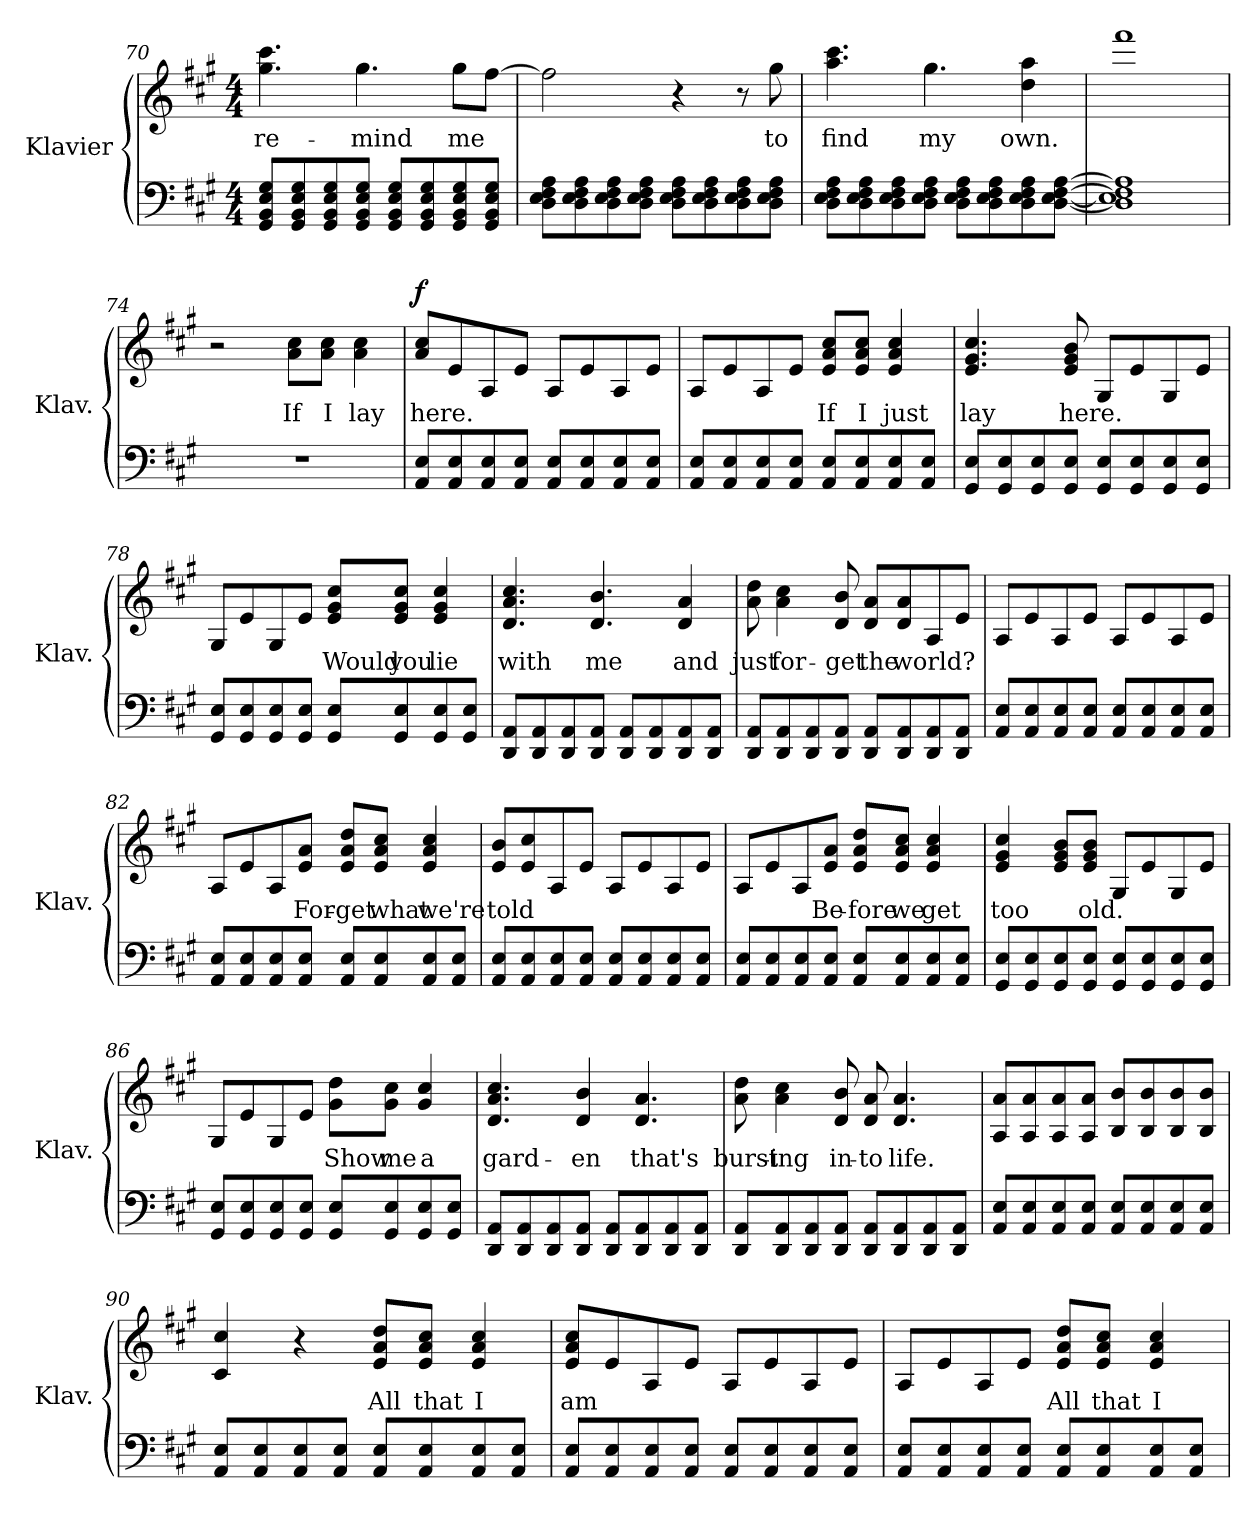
**kern	**kern	**text	**dynam
*part1	*part1	*part1	*part1
*staff2	*staff1	*staff1	*staff1/2
*I"Klavier	*	*	*
*I'Klav.	*	*	*
!!LO:LB:g=z
*clefF4	*clefG2	*	*
*k[f#c#g#]	*k[f#c#g#]	*	*
*M4/4	*M4/4	*	*
=70	=70	=70	=70
8GG#/ 8BB/ 8E/ 8G#/L	4.gg#\ 4.ccc#\	re-	.
8GG#/ 8BB/ 8E/ 8G#/	.	.	.
8GG#/ 8BB/ 8E/ 8G#/	.	.	.
8GG#/ 8BB/ 8E/ 8G#/J	4.gg#\	-mind	.
8GG#/ 8BB/ 8E/ 8G#/L	.	.	.
8GG#/ 8BB/ 8E/ 8G#/	.	.	.
8GG#/ 8BB/ 8E/ 8G#/	8gg#\L	me	.
8GG#/ 8BB/ 8E/ 8G#/J	[8ff#\J	.	.
=71	=71	=71	=71
8D\ 8E\ 8F#\ 8A\L	2ff#\]	.	.
8D\ 8E\ 8F#\ 8A\	.	.	.
8D\ 8E\ 8F#\ 8A\	.	.	.
8D\ 8E\ 8F#\ 8A\J	.	.	.
8D\ 8E\ 8F#\ 8A\L	4r	.	.
8D\ 8E\ 8F#\ 8A\	.	.	.
8D\ 8E\ 8F#\ 8A\	8r	.	.
8D\ 8E\ 8F#\ 8A\J	8gg#\	to	.
=72	=72	=72	=72
8D\ 8E\ 8F#\ 8A\L	4.aa\ 4.ccc#\	find	.
8D\ 8E\ 8F#\ 8A\	.	.	.
8D\ 8E\ 8F#\ 8A\	.	.	.
8D\ 8E\ 8F#\ 8A\J	4.gg#\	my	.
8D\ 8E\ 8F#\ 8A\L	.	.	.
8D\ 8E\ 8F#\ 8A\	.	.	.
8D\ 8E\ 8F#\ 8A\	4dd\ 4aa\	own.	.
[8D\ [8E\ [8F#\ [8A\J	.	.	.
=73	=73	=73	=73
1D] 1E] 1F#] 1A]	1fff#	.	.
!!LO:LB:g=z
=74	=74	=74	=74
1r	2r	.	.
.	8a\ 8cc#\L	If	.
.	8a\ 8cc#\J	I	.
.	4a\ 4cc#\	lay	.
=75	=75	=75	=75
!	!	!	!LO:DY:b
8AA/ 8E/L	8a/ 8cc#/L	here.	f
8AA/ 8E/	8e/	.	.
8AA/ 8E/	8A/	.	.
8AA/ 8E/J	8e/J	.	.
8AA/ 8E/L	8A/L	.	.
8AA/ 8E/	8e/	.	.
8AA/ 8E/	8A/	.	.
8AA/ 8E/J	8e/J	.	.
=76	=76	=76	=76
8AA/ 8E/L	8A/L	.	.
8AA/ 8E/	8e/	.	.
8AA/ 8E/	8A/	.	.
8AA/ 8E/J	8e/J	.	.
8AA/ 8E/L	8e/ 8a/ 8cc#/L	If	.
8AA/ 8E/	8e/ 8a/ 8cc#/J	I	.
8AA/ 8E/	4e/ 4a/ 4cc#/	just	.
8AA/ 8E/J	.	.	.
=77	=77	=77	=77
8GG#/ 8E/L	4.e/ 4.g#/ 4.cc#/	lay	.
8GG#/ 8E/	.	.	.
8GG#/ 8E/	.	.	.
8GG#/ 8E/J	8e/ 8g#/ 8b/	here.	.
8GG#/ 8E/L	8G#/L	.	.
8GG#/ 8E/	8e/	.	.
8GG#/ 8E/	8G#/	.	.
8GG#/ 8E/J	8e/J	.	.
!!LO:LB:g=z
=78	=78	=78	=78
8GG#/ 8E/L	8G#/L	.	.
8GG#/ 8E/	8e/	.	.
8GG#/ 8E/	8G#/	.	.
8GG#/ 8E/J	8e/J	.	.
8GG#/ 8E/L	8e/ 8g#/ 8cc#/L	Would	.
8GG#/ 8E/	8e/ 8g#/ 8cc#/J	you	.
8GG#/ 8E/	4e/ 4g#/ 4cc#/	lie	.
8GG#/ 8E/J	.	.	.
=79	=79	=79	=79
8DD/ 8AA/L	4.d/ 4.a/ 4.cc#/	with	.
8DD/ 8AA/	.	.	.
8DD/ 8AA/	.	.	.
8DD/ 8AA/J	4.d/ 4.b/	me	.
8DD/ 8AA/L	.	.	.
8DD/ 8AA/	.	.	.
8DD/ 8AA/	4d/ 4a/	and	.
8DD/ 8AA/J	.	.	.
=80	=80	=80	=80
8DD/ 8AA/L	8a\ 8dd\	just	.
8DD/ 8AA/	4a\ 4cc#\	for-	.
8DD/ 8AA/	.	.	.
8DD/ 8AA/J	8d/ 8b/	-get	.
8DD/ 8AA/L	8d/ 8a/L	the	.
8DD/ 8AA/	8d/ 8a/	world?	.
8DD/ 8AA/	8A/	.	.
8DD/ 8AA/J	8e/J	.	.
!!LO:PB:g=z
=81	=81	=81	=81
8AA/ 8E/L	8A/L	.	.
8AA/ 8E/	8e/	.	.
8AA/ 8E/	8A/	.	.
8AA/ 8E/J	8e/J	.	.
8AA/ 8E/L	8A/L	.	.
8AA/ 8E/	8e/	.	.
8AA/ 8E/	8A/	.	.
8AA/ 8E/J	8e/J	.	.
=82	=82	=82	=82
8AA/ 8E/L	8A/L	.	.
8AA/ 8E/	8e/	.	.
8AA/ 8E/	8A/	.	.
8AA/ 8E/J	8e/ 8a/J	For-	.
8AA/ 8E/L	8e/ 8a/ 8dd/L	-get	.
8AA/ 8E/	8e/ 8a/ 8cc#/J	what	.
8AA/ 8E/	4e/ 4a/ 4cc#/	we're	.
8AA/ 8E/J	.	.	.
=83	=83	=83	=83
8AA/ 8E/L	8e/ 8b/L	told	.
8AA/ 8E/	8e/ 8cc#/	.	.
8AA/ 8E/	8A/	.	.
8AA/ 8E/J	8e/J	.	.
8AA/ 8E/L	8A/L	.	.
8AA/ 8E/	8e/	.	.
8AA/ 8E/	8A/	.	.
8AA/ 8E/J	8e/J	.	.
=84	=84	=84	=84
8AA/ 8E/L	8A/L	.	.
8AA/ 8E/	8e/	.	.
8AA/ 8E/	8A/	.	.
8AA/ 8E/J	8e/ 8a/J	Be-	.
8AA/ 8E/L	8e/ 8a/ 8dd/L	-fore	.
8AA/ 8E/	8e/ 8a/ 8cc#/J	we	.
8AA/ 8E/	4e/ 4a/ 4cc#/	get	.
8AA/ 8E/J	.	.	.
!!LO:LB:g=z
=85	=85	=85	=85
8GG#/ 8E/L	4e/ 4g#/ 4cc#/	too	.
8GG#/ 8E/	.	.	.
8GG#/ 8E/	8e/ 8g#/ 8b/L	.	.
8GG#/ 8E/J	8e/ 8g#/ 8b/J	old.	.
8GG#/ 8E/L	8G#/L	.	.
8GG#/ 8E/	8e/	.	.
8GG#/ 8E/	8G#/	.	.
8GG#/ 8E/J	8e/J	.	.
=86	=86	=86	=86
8GG#/ 8E/L	8G#/L	.	.
8GG#/ 8E/	8e/	.	.
8GG#/ 8E/	8G#/	.	.
8GG#/ 8E/J	8e/J	.	.
8GG#/ 8E/L	8g#\ 8dd\L	Show	.
8GG#/ 8E/	8g#\ 8cc#\J	me	.
8GG#/ 8E/	4g#/ 4cc#/	a	.
8GG#/ 8E/J	.	.	.
=87	=87	=87	=87
8DD/ 8AA/L	4.d/ 4.a/ 4.cc#/	gard-	.
8DD/ 8AA/	.	.	.
8DD/ 8AA/	.	.	.
8DD/ 8AA/J	4d/ 4b/	-en	.
8DD/ 8AA/L	.	.	.
8DD/ 8AA/	4.d/ 4.a/	that's	.
8DD/ 8AA/	.	.	.
8DD/ 8AA/J	.	.	.
!!LO:LB:g=z
=88	=88	=88	=88
8DD/ 8AA/L	8a\ 8dd\	burst-	.
8DD/ 8AA/	4a\ 4cc#\	-ing	.
8DD/ 8AA/	.	.	.
8DD/ 8AA/J	8d/ 8b/	in-	.
8DD/ 8AA/L	8d/ 8a/	-to	.
8DD/ 8AA/	4.d/ 4.a/	life.	.
8DD/ 8AA/	.	.	.
8DD/ 8AA/J	.	.	.
=89	=89	=89	=89
8AA/ 8E/L	8A/ 8a/L	.	.
8AA/ 8E/	8A/ 8a/	.	.
8AA/ 8E/	8A/ 8a/	.	.
8AA/ 8E/J	8A/ 8a/J	.	.
8AA/ 8E/L	8B/ 8b/L	.	.
8AA/ 8E/	8B/ 8b/	.	.
8AA/ 8E/	8B/ 8b/	.	.
8AA/ 8E/J	8B/ 8b/J	.	.
=90	=90	=90	=90
8AA/ 8E/L	4c#/ 4cc#/	.	.
8AA/ 8E/	.	.	.
8AA/ 8E/	4r	.	.
8AA/ 8E/J	.	.	.
8AA/ 8E/L	8e/ 8a/ 8dd/L	All	.
8AA/ 8E/	8e/ 8a/ 8cc#/J	that	.
8AA/ 8E/	4e/ 4a/ 4cc#/	I	.
8AA/ 8E/J	.	.	.
=91	=91	=91	=91
8AA/ 8E/L	8e/ 8a/ 8cc#/L	am	.
8AA/ 8E/	8e/	.	.
8AA/ 8E/	8A/	.	.
8AA/ 8E/J	8e/J	.	.
8AA/ 8E/L	8A/L	.	.
8AA/ 8E/	8e/	.	.
8AA/ 8E/	8A/	.	.
8AA/ 8E/J	8e/J	.	.
!!LO:LB:g=z
=92	=92	=92	=92
8AA/ 8E/L	8A/L	.	.
8AA/ 8E/	8e/	.	.
8AA/ 8E/	8A/	.	.
8AA/ 8E/J	8e/J	.	.
8AA/ 8E/L	8e/ 8a/ 8dd/L	All	.
8AA/ 8E/	8e/ 8a/ 8cc#/J	that	.
8AA/ 8E/	4e/ 4a/ 4cc#/	I	.
8AA/ 8E/J	.	.	.
=	=	=	=
*-	*-	*-	*-
